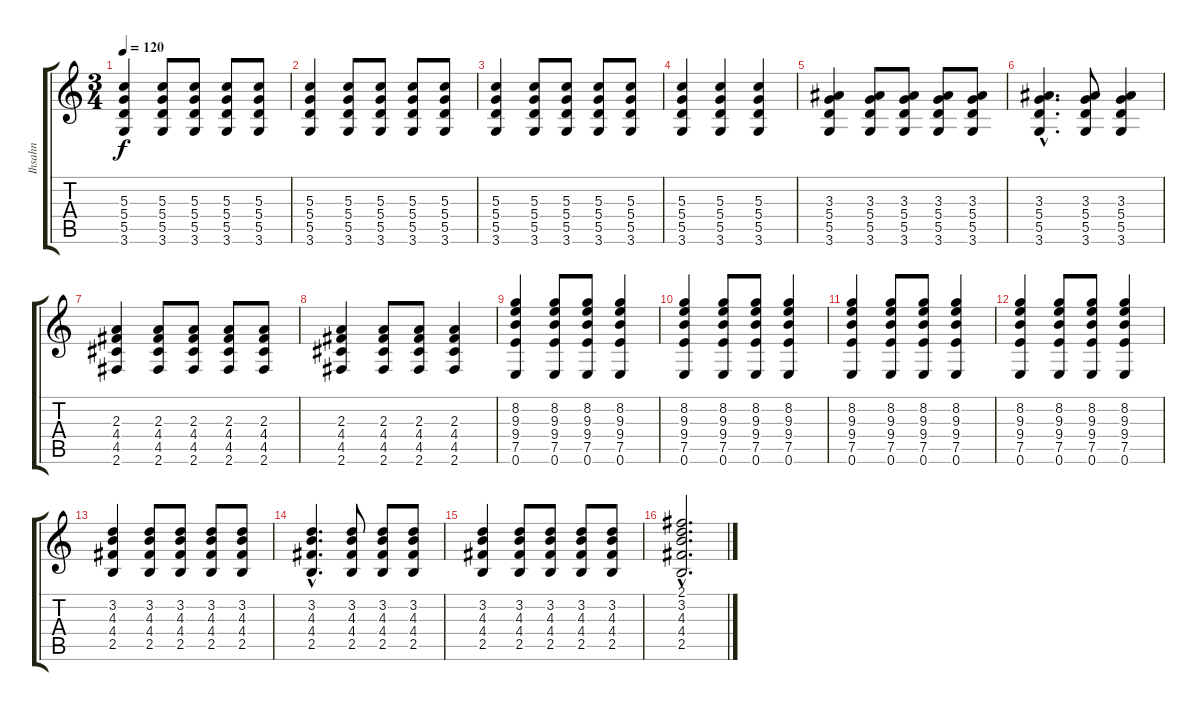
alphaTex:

\track ("Ihsahn" "Ihsahn") {instrument distortionguitar}
\staff {score tabs}
\tuning (E4 B3 G3 D3 A2 E2) {hide}
\ts (3 4)
\tempo 120
\clef g2
\ks c
(5.3 5.4 5.5 3.6).4{dy f} (5.3 5.4 5.5 3.6).8 (5.3 5.4 5.5 3.6).8 (5.3 5.4 5.5 3.6).8 (5.3 5.4 5.5 3.6).8 |
(5.3 5.4 5.5 3.6).4 (5.3 5.4 5.5 3.6).8 (5.3 5.4 5.5 3.6).8 (5.3 5.4 5.5 3.6).8 (5.3 5.4 5.5 3.6).8 |
(5.3 5.4 5.5 3.6).4 (5.3 5.4 5.5 3.6).8 (5.3 5.4 5.5 3.6).8 (5.3 5.4 5.5 3.6).8 (5.3 5.4 5.5 3.6).8 |
(5.3 5.4 5.5 3.6).4 (5.3 5.4 5.5 3.6).4 (5.3 5.4 5.5 3.6).4 |
(3.3 5.4 5.5 3.6).4 (3.3 5.4 5.5 3.6).8 (3.3 5.4 5.5 3.6).8 (3.3 5.4 5.5 3.6).8 (3.3 5.4 5.5 3.6).8 |
(3.3{hac} 5.4{hac} 5.5{hac} 3.6{hac}).4{d} (3.3 5.4 5.5 3.6).8 (3.3 5.4 5.5 3.6).4 |
(2.3 4.4 4.5 2.6).4 (2.3 4.4 4.5 2.6).8 (2.3 4.4 4.5 2.6).8 (2.3 4.4 4.5 2.6).8 (2.3 4.4 4.5 2.6).8 |
(2.3 4.4 4.5 2.6).4 (2.3 4.4 4.5 2.6).8 (2.3 4.4 4.5 2.6).8 (2.3 4.4 4.5 2.6).4 |
(8.2 9.3 9.4 7.5 0.6).4 (8.2 9.3 9.4 7.5 0.6).8 (8.2 9.3 9.4 7.5 0.6).8 (8.2 9.3 9.4 7.5 0.6).4 |
(8.2 9.3 9.4 7.5 0.6).4 (8.2 9.3 9.4 7.5 0.6).8 (8.2 9.3 9.4 7.5 0.6).8 (8.2 9.3 9.4 7.5 0.6).4 |
(8.2 9.3 9.4 7.5 0.6).4 (8.2 9.3 9.4 7.5 0.6).8 (8.2 9.3 9.4 7.5 0.6).8 (8.2 9.3 9.4 7.5 0.6).4 |
(8.2 9.3 9.4 7.5 0.6).4 (8.2 9.3 9.4 7.5 0.6).8 (8.2 9.3 9.4 7.5 0.6).8 (8.2 9.3 9.4 7.5 0.6).4 |
(3.2 4.3 4.4 2.5).4 (3.2 4.3 4.4 2.5).8 (3.2 4.3 4.4 2.5).8 (3.2 4.3 4.4 2.5).8 (3.2 4.3 4.4 2.5).8 |
(3.2{hac} 4.3{hac} 4.4{hac} 2.5{hac}).4{d} (3.2 4.3 4.4 2.5).8 (3.2 4.3 4.4 2.5).8 (3.2 4.3 4.4 2.5).8 |
(3.2 4.3 4.4 2.5).4 (3.2 4.3 4.4 2.5).8 (3.2 4.3 4.4 2.5).8 (3.2 4.3 4.4 2.5).8 (3.2 4.3 4.4 2.5).8 |
(2.1{hac} 3.2{hac} 4.3{hac} 4.4{hac} 2.5{hac}).2{d}
